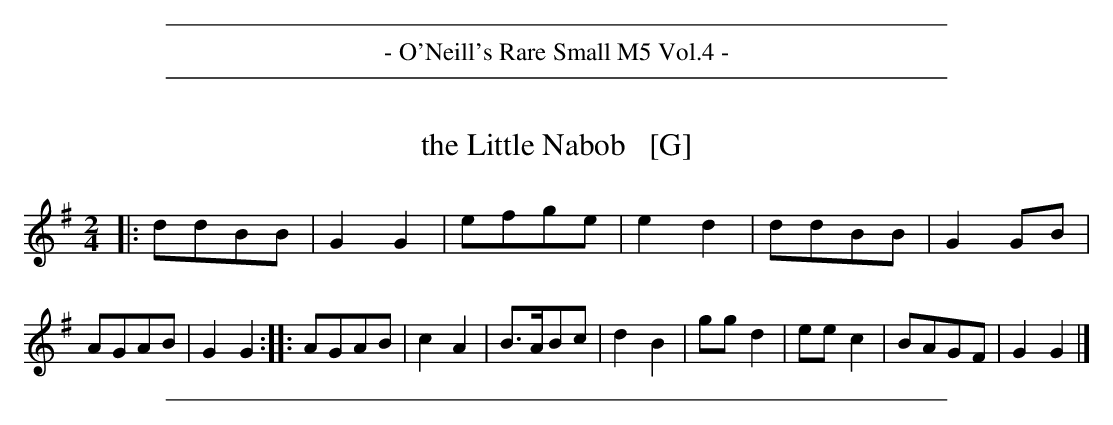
X:1
T: the Little Nabob   [G]
M: 2/4
L: 1/8
K: G
|:\
ddBB | G2G2 | efge  | e2d2 | ddBB | G2GB | AGAB | G2G2 ::\
AGAB | c2A2 | B>ABc | d2B2 | ggd2 | eec2 | BAGF | G2G2 |]
